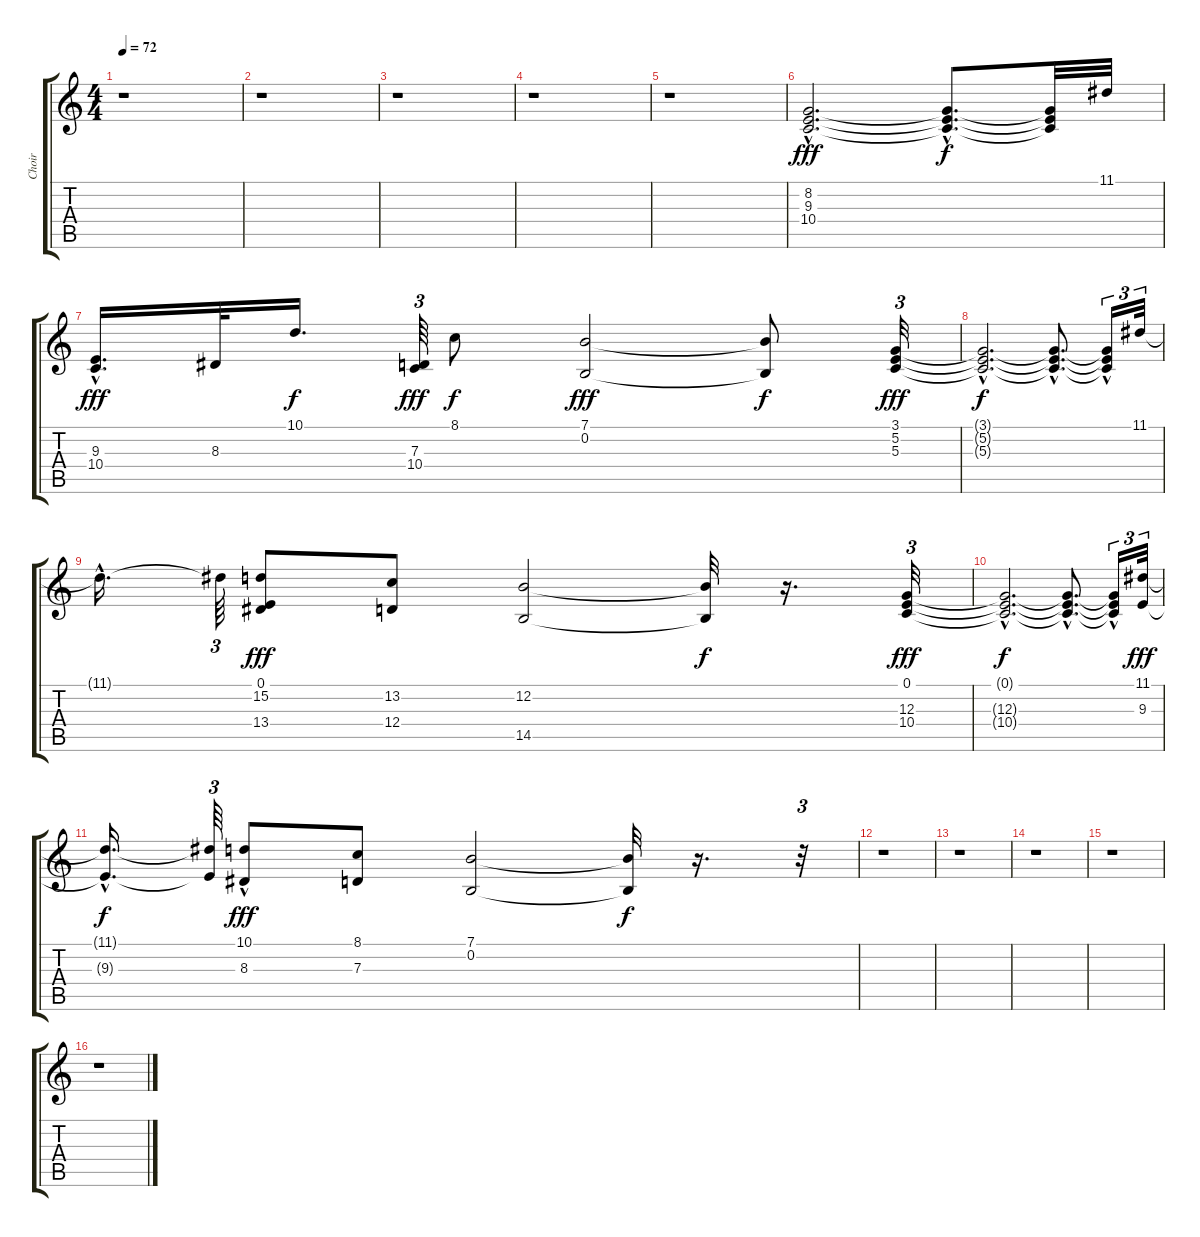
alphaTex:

\track ("Choir" "Choir") {instrument choiraahs}
\staff {score tabs}
\tuning (E4 B3 G3 D3 A2 E2) {hide}
\ts (4 4)
\tempo 72
\clef g2
\ks c
r.1{dy fff} |
r.1 |
r.1 |
r.1 |
r.1 |
(8.2{hac} 9.3{hac} 10.4{hac}).2{d volume 8} (8.2{hac t} 9.3{hac t} 10.4{hac t}).8{d dy f} (8.2{t} 9.3{t} 10.4{t}).32 11.1.32{volume 10} |
(9.3{hac} 10.4{hac}).16{d dy fff} 8.3.32 10.1.16{d dy f} (7.3 10.4).64{tu (3 2) dy fff} 8.1.8{dy f} (7.1 0.2).2{dy fff} (7.1{t} 0.2{t}).8{dy f} (3.1 5.2 5.3).32{tu (3 2) dy fff} |
(3.1{hac t} 5.2{hac t} 5.3{hac t}).2{d dy f} (3.1{hac t} 5.2{hac t} 5.3{hac t}).8{d} (3.1{hac t} 5.2{t} 5.3{t}).16{tu (3 2)} 11.1.32{tu (3 2)} |
11.1{hac t}.16{d} 11.1{t}.64{tu (3 2)} (0.1 15.2 13.4).8{dy fff} (13.2 12.4).8 (12.2 14.5).2 (12.2{t} 14.5{t}).32{dy f} r.16{d} (0.1 12.3 10.4).32{tu (3 2) dy fff volume 11} |
(0.1{hac t} 12.3{hac t} 10.4{hac t}).2{d dy f} (0.1{hac t} 12.3{hac t} 10.4{hac t}).8{d} (0.1{t} 12.3{hac t} 10.4{t}).16{tu (3 2)} (11.1 9.3).32{tu (3 2) dy fff volume 10} |
(11.1{hac t} 9.3{hac t}).16{d dy f} (11.1{t} 9.3{t}).64{tu (3 2)} (10.1 8.3{hac}).8{dy fff} (8.1 7.3).8 (7.1 0.2).2 (7.1{t} 0.2{t}).32{dy f} r.16{d} r.32{tu (3 2)} |
r.1 |
r.1 |
r.1 |
r.1 |
r.1
